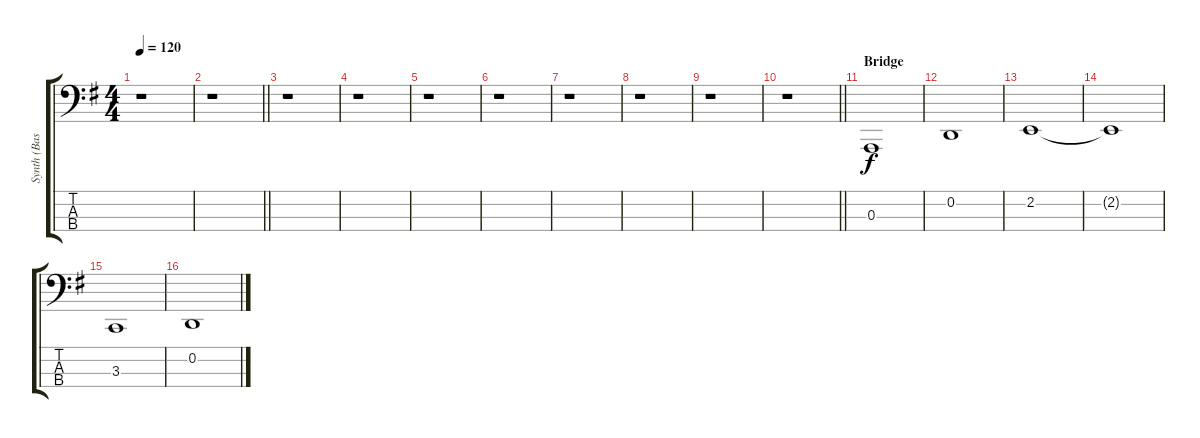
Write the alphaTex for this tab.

\track ("Synth (Bass)" "Synth (Bas") {instrument acousticgrandpiano}
\staff {score tabs}
\tuning (G2 D2 A1 E1) {hide}
\ts (4 4)
\tempo 120
\clef f4
\ks eminor
r.1{dy f} |
\barLineRight lightlight
r.1 |
r.1 |
r.1 |
r.1 |
r.1 |
r.1 |
r.1 |
r.1 |
\barLineRight lightlight
r.1 |
\section ("" "Bridge")
0.3.1 |
0.2.1 |
2.2.1 |
2.2{t}.1 |
3.3.1 |
0.2.1
